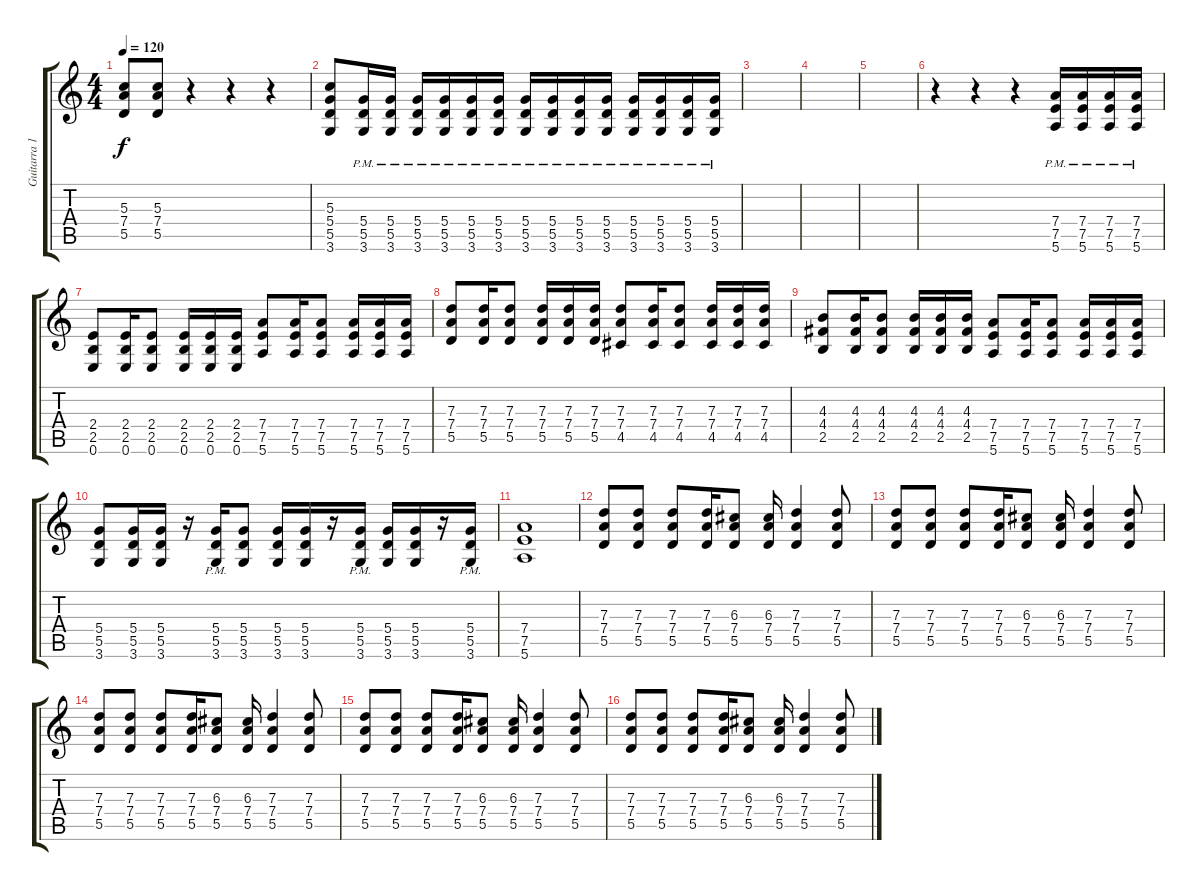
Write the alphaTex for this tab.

\track ("Guitarra 1" "Guitarra 1") {instrument electricguitarclean}
\staff {score tabs}
\tuning (E4 B3 G3 D3 A2 E2) {hide}
\ts (4 4)
\tempo 120
\clef g2
\ks c
(5.3 7.4 5.5).8{dy f} (5.3 7.4 5.5).8 r.4 r.4 r.4 |
(5.3 5.4 5.5 3.6).8{instrument overdrivenguitar} (5.4{pm} 5.5{pm} 3.6{pm}).16 (5.4{pm} 5.5{pm} 3.6{pm}).16 (5.4{pm} 5.5{pm} 3.6{pm}).16 (5.4{pm} 5.5{pm} 3.6{pm}).16 (5.4{pm} 5.5{pm} 3.6{pm}).16 (5.4{pm} 5.5{pm} 3.6{pm}).16 (5.4{pm} 5.5{pm} 3.6{pm}).16 (5.4{pm} 5.5{pm} 3.6{pm}).16 (5.4{pm} 5.5{pm} 3.6{pm}).16 (5.4{pm} 5.5{pm} 3.6{pm}).16 (5.4{pm} 5.5{pm} 3.6{pm}).16 (5.4{pm} 5.5{pm} 3.6{pm}).16 (5.4{pm} 5.5{pm} 3.6{pm}).16 (5.4{pm} 5.5{pm} 3.6{pm}).16 |
|
|
|
r.4 r.4 r.4 (7.4{pm} 7.5{pm} 5.6{pm}).16 (7.4{pm} 7.5{pm} 5.6{pm}).16 (7.4{pm} 7.5{pm} 5.6{pm}).16 (7.4{pm} 7.5{pm} 5.6{pm}).16 |
(2.4 2.5 0.6).8 (2.4 2.5 0.6).16 (2.4 2.5 0.6).8 (2.4 2.5 0.6).16 (2.4 2.5 0.6).16 (2.4 2.5 0.6).16 (7.4 7.5 5.6).8 (7.4 7.5 5.6).16 (7.4 7.5 5.6).8 (7.4 7.5 5.6).16 (7.4 7.5 5.6).16 (7.4 7.5 5.6).16 |
(7.3 7.4 5.5).8 (7.3 7.4 5.5).16 (7.3 7.4 5.5).8 (7.3 7.4 5.5).16 (7.3 7.4 5.5).16 (7.3 7.4 5.5).16 (7.3 7.4 4.5).8 (7.3 7.4 4.5).16 (7.3 7.4 4.5).8 (7.3 7.4 4.5).16 (7.3 7.4 4.5).16 (7.3 7.4 4.5).16 |
(4.3 4.4 2.5).8 (4.3 4.4 2.5).16 (4.3 4.4 2.5).8 (4.3 4.4 2.5).16 (4.3 4.4 2.5).16 (4.3 4.4 2.5).16 (7.4 7.5 5.6).8 (7.4 7.5 5.6).16 (7.4 7.5 5.6).8 (7.4 7.5 5.6).16 (7.4 7.5 5.6).16 (7.4 7.5 5.6).16 |
(5.4 5.5 3.6).8 (5.4 5.5 3.6).16 (5.4 5.5 3.6).16 r.16 (5.4 5.5{pm} 3.6).16 (5.4 5.5 3.6).8 (5.4 5.5 3.6).16 (5.4 5.5 3.6).16 r.16 (5.4 5.5{pm} 3.6).16 (5.4 5.5 3.6).16 (5.4 5.5 3.6).16 r.16 (5.4 5.5{pm} 3.6).16 |
(7.4 7.5 5.6).1 |
(7.3 7.4 5.5).8 (7.3 7.4 5.5).8 (7.3 7.4 5.5).8 (7.3 7.4 5.5).16 (6.3 7.4 5.5).8 (6.3 7.4 5.5).16 (7.3 7.4 5.5).4 (7.3 7.4 5.5).8 |
(7.3 7.4 5.5).8 (7.3 7.4 5.5).8 (7.3 7.4 5.5).8 (7.3 7.4 5.5).16 (6.3 7.4 5.5).8 (6.3 7.4 5.5).16 (7.3 7.4 5.5).4 (7.3 7.4 5.5).8 |
(7.3 7.4 5.5).8 (7.3 7.4 5.5).8 (7.3 7.4 5.5).8 (7.3 7.4 5.5).16 (6.3 7.4 5.5).8 (6.3 7.4 5.5).16 (7.3 7.4 5.5).4 (7.3 7.4 5.5).8 |
(7.3 7.4 5.5).8 (7.3 7.4 5.5).8 (7.3 7.4 5.5).8 (7.3 7.4 5.5).16 (6.3 7.4 5.5).8 (6.3 7.4 5.5).16 (7.3 7.4 5.5).4 (7.3 7.4 5.5).8 |
(7.3 7.4 5.5).8 (7.3 7.4 5.5).8 (7.3 7.4 5.5).8 (7.3 7.4 5.5).16 (6.3 7.4 5.5).8 (6.3 7.4 5.5).16 (7.3 7.4 5.5).4 (7.3 7.4 5.5).8
